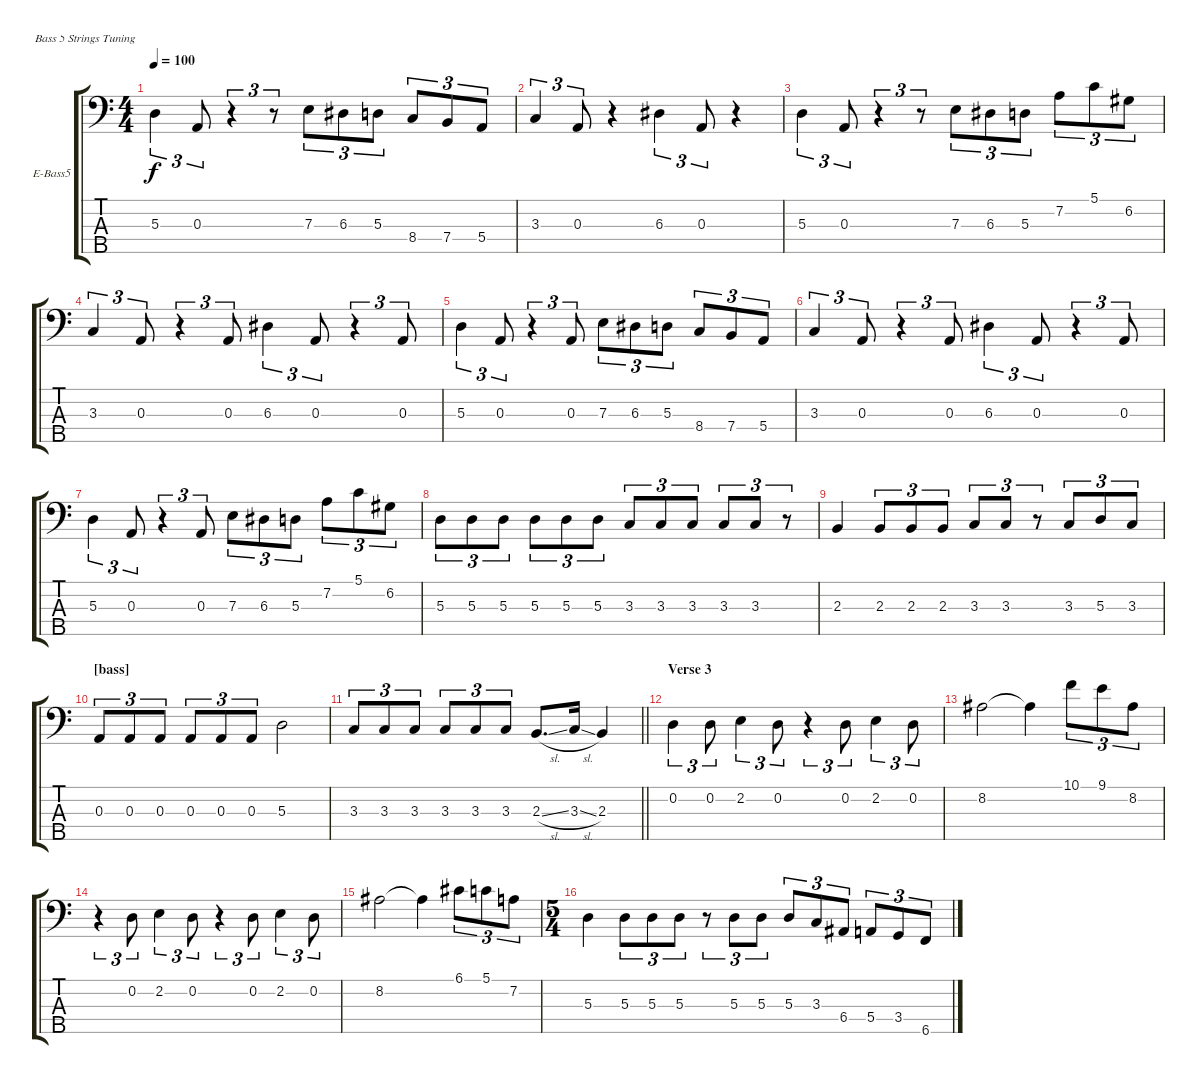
\bracketExtendMode groupsimilarinstruments
\firstSystemTrackNameOrientation horizontal
\otherSystemsTrackNameOrientation horizontal
\track ("baz" "E-Bass5") {instrument electricbassfinger}
\staff {score tabs}
\tuning (G2 D2 A1 E1 B0)
\ts (4 4)
\tempo 100
\clef f4
\ks aminor
5.3.4{tu (3 2) dy f} 0.3.8{tu (3 2)} r.4{tu (3 2)} r.8{tu (3 2)} 7.3.8{tu (3 2)} 6.3.8{tu (3 2)} 5.3.8{tu (3 2)} 8.4.8{tu (3 2)} 7.4.8{tu (3 2)} 5.4.8{tu (3 2)} |
3.3.4{tu (3 2)} 0.3.8{tu (3 2)} r.4 6.3.4{tu (3 2)} 0.3.8{tu (3 2)} r.4 |
5.3.4{tu (3 2)} 0.3.8{tu (3 2)} r.4{tu (3 2)} r.8{tu (3 2)} 7.3.8{tu (3 2)} 6.3.8{tu (3 2)} 5.3.8{tu (3 2)} 7.2.8{tu (3 2)} 5.1.8{tu (3 2)} 6.2.8{tu (3 2)} |
3.3.4{tu (3 2)} 0.3.8{tu (3 2)} r.4{tu (3 2)} 0.3.8{tu (3 2)} 6.3.4{tu (3 2)} 0.3.8{tu (3 2)} r.4{tu (3 2)} 0.3.8{tu (3 2)} |
5.3.4{tu (3 2)} 0.3.8{tu (3 2)} r.4{tu (3 2)} 0.3.8{tu (3 2)} 7.3.8{tu (3 2)} 6.3.8{tu (3 2)} 5.3.8{tu (3 2)} 8.4.8{tu (3 2)} 7.4.8{tu (3 2)} 5.4.8{tu (3 2)} |
3.3.4{tu (3 2)} 0.3.8{tu (3 2)} r.4{tu (3 2)} 0.3.8{tu (3 2)} 6.3.4{tu (3 2)} 0.3.8{tu (3 2)} r.4{tu (3 2)} 0.3.8{tu (3 2)} |
5.3.4{tu (3 2)} 0.3.8{tu (3 2)} r.4{tu (3 2)} 0.3.8{tu (3 2)} 7.3.8{tu (3 2)} 6.3.8{tu (3 2)} 5.3.8{tu (3 2)} 7.2.8{tu (3 2)} 5.1.8{tu (3 2)} 6.2.8{tu (3 2)} |
5.3.8{tu (3 2)} 5.3.8{tu (3 2)} 5.3.8{tu (3 2)} 5.3.8{tu (3 2)} 5.3.8{tu (3 2)} 5.3.8{tu (3 2)} 3.3.8{tu (3 2)} 3.3.8{tu (3 2)} 3.3.8{tu (3 2)} 3.3.8{tu (3 2)} 3.3.8{tu (3 2)} r.8{tu (3 2)} |
2.3.4 2.3.8{tu (3 2)} 2.3.8{tu (3 2)} 2.3.8{tu (3 2)} 3.3.8{tu (3 2)} 3.3.8{tu (3 2)} r.8{tu (3 2)} 3.3.8{tu (3 2)} 5.3.8{tu (3 2)} 3.3.8{tu (3 2)} |
\section ("" "[bass]")
0.3.8{tu (3 2)} 0.3.8{tu (3 2)} 0.3.8{tu (3 2)} 0.3.8{tu (3 2)} 0.3.8{tu (3 2)} 0.3.8{tu (3 2)} 5.3.2 |
\barLineRight lightlight
3.3.8{tu (3 2)} 3.3.8{tu (3 2)} 3.3.8{tu (3 2)} 3.3.8{tu (3 2)} 3.3.8{tu (3 2)} 3.3.8{tu (3 2)} 2.3{sl}.8{d} 3.3{sl}.16 2.3.4 |
\section ("" "Verse 3")
0.2.4{tu (3 2)} 0.2.8{tu (3 2)} 2.2.4{tu (3 2)} 0.2.8{tu (3 2)} r.4{tu (3 2)} 0.2.8{tu (3 2)} 2.2.4{tu (3 2)} 0.2.8{tu (3 2)} |
8.2.2 8.2{t}.4 10.1.8{tu (3 2)} 9.1.8{tu (3 2)} 8.2.8{tu (3 2)} |
r.4{tu (3 2)} 0.2.8{tu (3 2)} 2.2.4{tu (3 2)} 0.2.8{tu (3 2)} r.4{tu (3 2)} 0.2.8{tu (3 2)} 2.2.4{tu (3 2)} 0.2.8{tu (3 2)} |
8.2.2 8.2{t}.4 6.1.8{tu (3 2)} 5.1.8{tu (3 2)} 7.2.8{tu (3 2)} |
\ts (5 4)
\beaming (8 2 2 2 4)
5.3.4 5.3.8{tu (3 2)} 5.3.8{tu (3 2)} 5.3.8{tu (3 2)} r.8{tu (3 2)} 5.3.8{tu (3 2)} 5.3.8{tu (3 2)} 5.3.8{tu (3 2)} 3.3.8{tu (3 2)} 6.4.8{tu (3 2)} 5.4.8{tu (3 2)} 3.4.8{tu (3 2)} 6.5.8{tu (3 2)}
